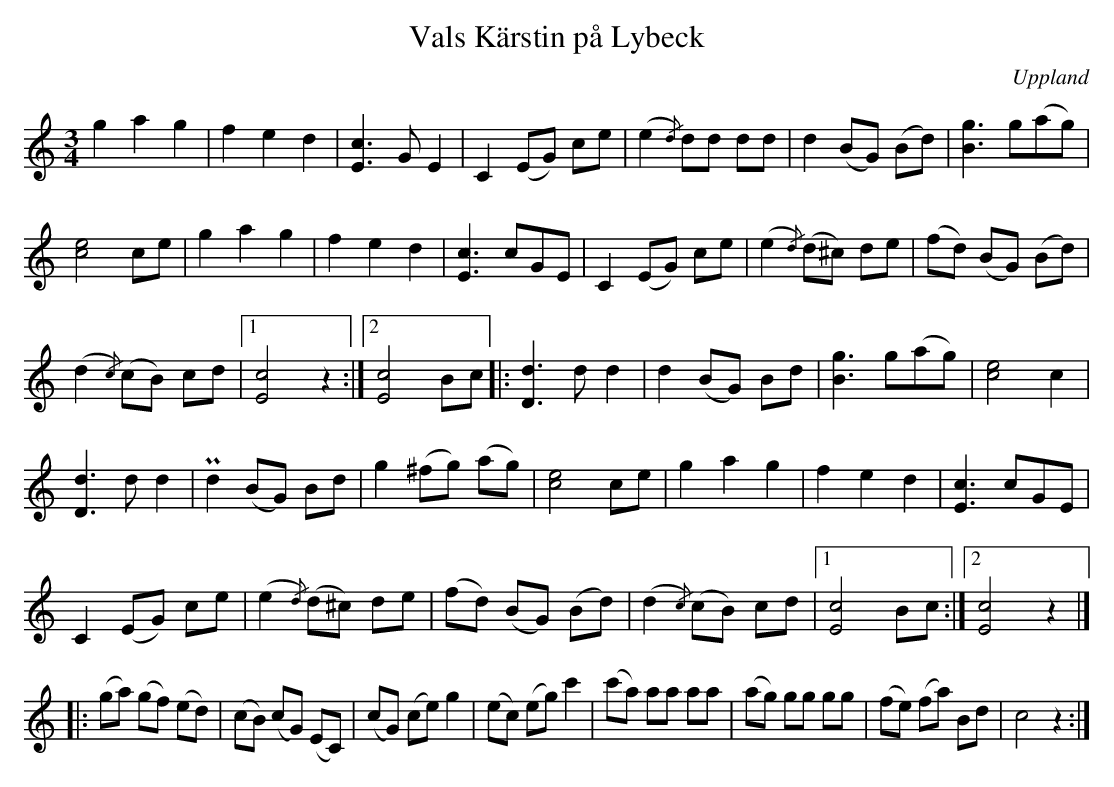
X:1
T:Kärstin på Lybeck, Vals
M:3/4
L:1/8
O:Uppland
Q:170
K:C
g2a2g2 | f2e2d2 | [cE]3 GE2 | C2 (EG) ce | (e2{/d}) dd dd | d2 (BG) (Bd) | [gB]3 g(ag) |
[ec]4 ce | g2a2g2 | f2e2d2 | [cE]3 cGE | C2 (EG) ce | (e2{/d}) (d^c) de | (fd) (BG) (Bd) |
(d2{/c}) (cB) cd |1 [cE]4 z2 :|2 [cE]4 Bc |: [dD]3d d2 | d2 (BG) Bd | [gB]3 g(ag) | [ec]4 c2 |
[dD]3d d2 | Pd2 (BG) Bd | g2 (^fg) (ag) | [ec]4 ce | g2a2g2 | f2e2d2 | [cE]3 cGE |
C2 (EG) ce | (e2{/d}) (d^c) de | (fd) (BG) (Bd) | (d2{/c}) (cB) cd |1 [cE]4 Bc :|2 [cE]4 z2 |]
|: (ga) (gf) (ed) | (cB) (cG) (EC) | (cG) (ce) g2 | (ec) (eg) c'2 | (c'a) aa aa | (ag) gg gg | (fe) (fa) Bd | c4 z2 :|
